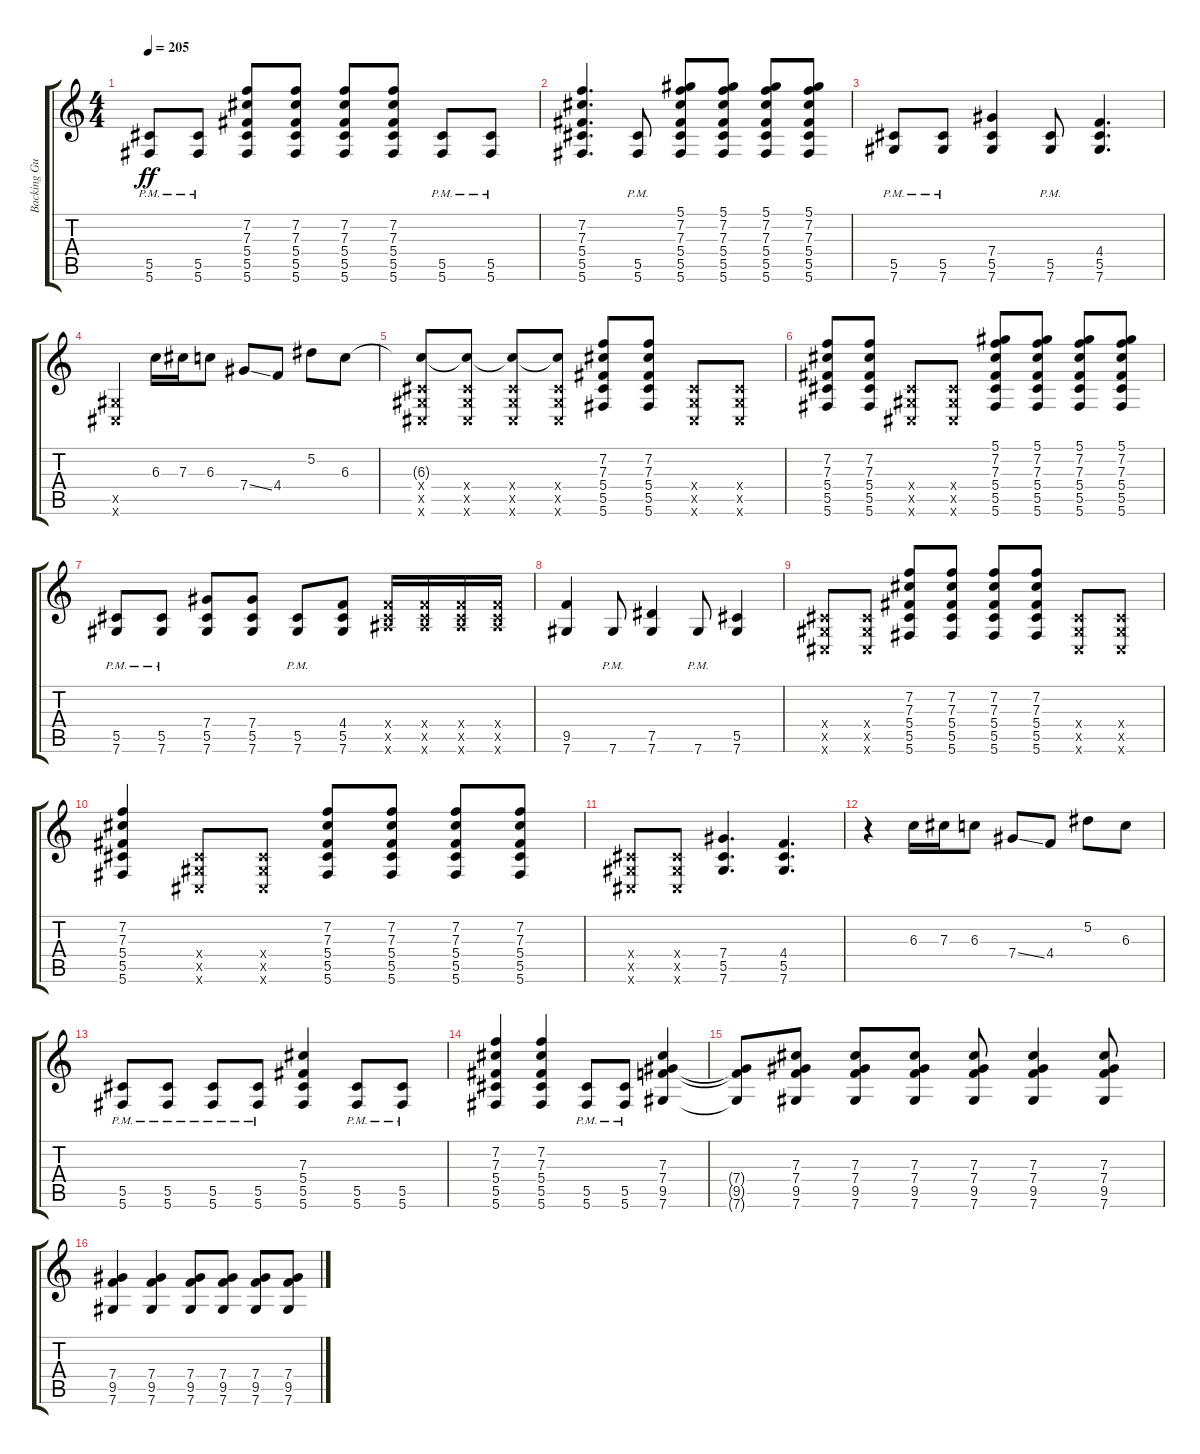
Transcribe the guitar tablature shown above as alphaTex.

\track ("Backing Guitar R" "Backing Gu") {instrument distortionguitar}
\staff {score tabs}
\tuning (Eb4 Bb3 Gb3 Db3 Ab2 Db2) {hide}
\ts (4 4)
\tempo 205
\clef g2
\ks c
(5.5{pm} 5.6{pm}).8{dy ff} (5.5{pm} 5.6{pm}).8 (7.2 7.3 5.4 5.5 5.6).8 (7.2 7.3 5.4 5.5 5.6).8 (7.2 7.3 5.4 5.5 5.6).8 (7.2 7.3 5.4 5.5 5.6).8 (5.5{pm} 5.6{pm}).8 (5.5{pm} 5.6{pm}).8 |
(7.2 7.3 5.4 5.5 5.6).4{d} (5.5{pm} 5.6{pm}).8 (5.1 7.2 7.3 5.4 5.5 5.6).8 (5.1 7.2 7.3 5.4 5.5 5.6).8 (5.1 7.2 7.3 5.4 5.5 5.6).8 (5.1 7.2 7.3 5.4 5.5 5.6).8 |
(5.5{pm} 7.6{pm}).8 (5.5{pm} 7.6{pm}).8 (7.4 5.5 7.6).4 (5.5{pm} 7.6{pm}).8 (4.4 5.5 7.6).4{d} |
(0.5{x} 0.6{x}).4 6.3.16 7.3.16 6.3.8 7.4{ss}.8 4.4.8 5.2.8 6.3.8 |
(6.3{t} 0.4{x} 0.5{x} 0.6{x}).8 (6.3{t} 0.4{x} 0.5{x} 0.6{x}).8 (6.3{t} 0.4{x} 0.5{x} 0.6{x}).8 (6.3{t} 0.4{x} 0.5{x} 0.6{x}).8 (7.2 7.3 5.4 5.5 5.6).8 (7.2 7.3 5.4 5.5 5.6).8 (0.4{x} 0.5{x} 0.6{x}).8 (0.4{x} 0.5{x} 0.6{x}).8 |
(7.2 7.3 5.4 5.5 5.6).8 (7.2 7.3 5.4 5.5 5.6).8 (0.4{x} 0.5{x} 0.6{x}).8 (0.4{x} 0.5{x} 0.6{x}).8 (5.1 7.2 7.3 5.4 5.5 5.6).8 (5.1 7.2 7.3 5.4 5.5 5.6).8 (5.1 7.2 7.3 5.4 5.5 5.6).8 (5.1 7.2 7.3 5.4 5.5 5.6).8 |
(5.5{pm} 7.6{pm}).8 (5.5{pm} 7.6{pm}).8 (7.4 5.5 7.6).8 (7.4 5.5 7.6).8 (5.5{pm} 7.6{pm}).8 (4.4 5.5 7.6).8 (0.4{x} 9.5{x} 9.6{x}).16 (0.4{x} 9.5{x} 9.6{x}).16 (0.4{x} 9.5{x} 9.6{x}).16 (0.4{x} 9.5{x} 9.6{x}).16 |
(9.5 7.6).4 7.6{pm}.8 (7.5 7.6).4 7.6{pm}.8 (5.5 7.6).4 |
(0.4{x} 0.5{x} 0.6{x}).8 (0.4{x} 0.5{x} 0.6{x}).8 (7.2 7.3 5.4 5.5 5.6).8 (7.2 7.3 5.4 5.5 5.6).8 (7.2 7.3 5.4 5.5 5.6).8 (7.2 7.3 5.4 5.5 5.6).8 (0.4{x} 0.5{x} 0.6{x}).8 (0.4{x} 0.5{x} 0.6{x}).8 |
(7.2 7.3 5.4 5.5 5.6).4 (0.4{x} 0.5{x} 0.6{x}).8 (0.4{x} 0.5{x} 0.6{x}).8 (7.2 7.3 5.4 5.5 5.6).8 (7.2 7.3 5.4 5.5 5.6).8 (7.2 7.3 5.4 5.5 5.6).8 (7.2 7.3 5.4 5.5 5.6).8 |
(0.4{x} 0.5{x} 0.6{x}).8 (0.4{x} 0.5{x} 0.6{x}).8 (7.4 5.5 7.6).4{d} (4.4 5.5 7.6).4{d} |
r.4 6.3.16 7.3.16 6.3.8 7.4{ss}.8 4.4.8 5.2.8 6.3.8 |
(5.5{pm} 5.6{pm}).8 (5.5{pm} 5.6{pm}).8 (5.5{pm} 5.6{pm}).8 (5.5{pm} 5.6{pm}).8 (7.3 5.4 5.5 5.6).4 (5.5{pm} 5.6{pm}).8 (5.5{pm} 5.6{pm}).8 |
(7.2 7.3 5.4 5.5 5.6).4 (7.2 7.3 5.4 5.5 5.6).4 (5.5{pm} 5.6{pm}).8 (5.5{pm} 5.6{pm}).8 (7.3 7.4 9.5 7.6).4 |
(7.4{t} 9.5{t} 7.6{t}).8 (7.3 7.4 9.5 7.6).8 (7.3 7.4 9.5 7.6).8 (7.3 7.4 9.5 7.6).8 (7.3 7.4 9.5 7.6).8 (7.3 7.4 9.5 7.6).4 (7.3 7.4 9.5 7.6).8 |
(7.4 9.5 7.6).4 (7.4 9.5 7.6).4 (7.4 9.5 7.6).8 (7.4 9.5 7.6).8 (7.4 9.5 7.6).8 (7.4 9.5 7.6).8
